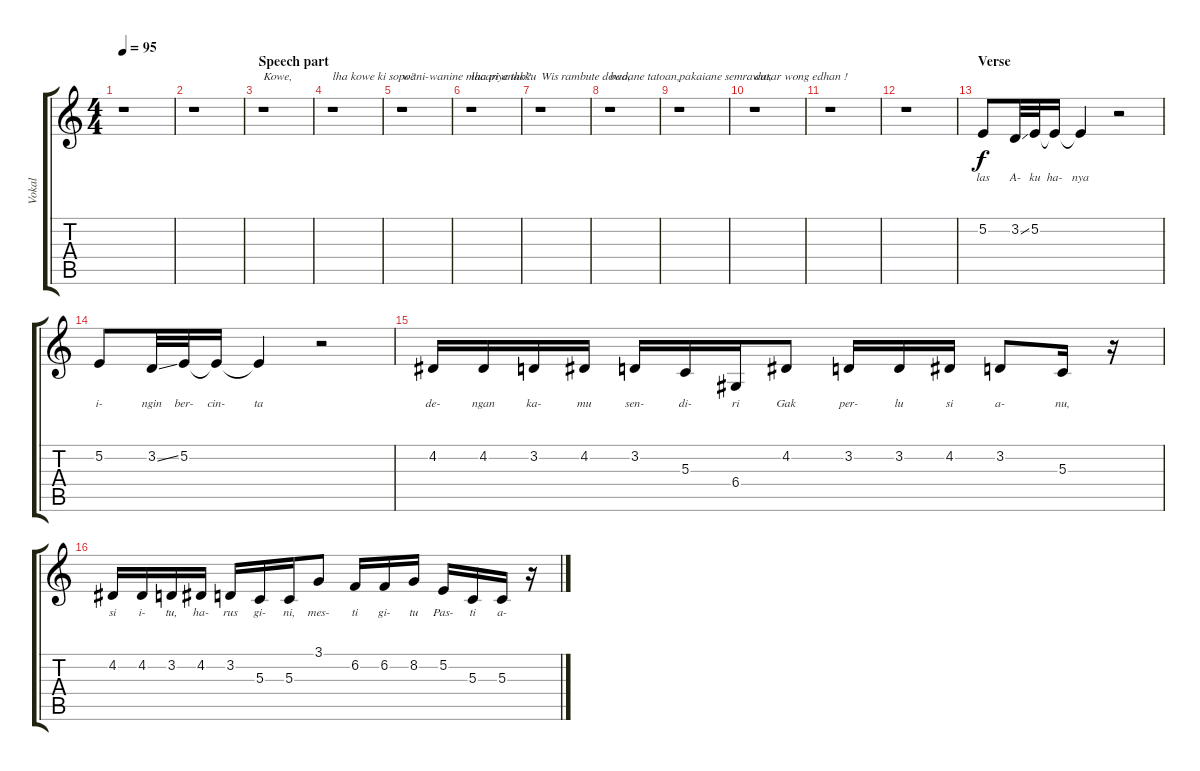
\track ("Vokal" "Vokal") {instrument brasssection}
\staff {score tabs}
\tuning (E4 B3 G3 D3 A2 E2) {hide}
\ts (4 4)
\tempo 95
\clef g2
\ks c
r.1{dy f} |
r.1 |
\section ("" "Speech part")
r.1{txt "Kowe,"} |
r.1{txt "lha kowe ki sopo?"} |
r.1{txt "wani-wanine macari anakku"} |
r.1{txt "lha piye tho?"} |
r.1{txt "Wis rambute dowo,"} |
r.1{txt "badane tatoan,"} |
r.1{txt "pakaiane semrawut,"} |
r.1{txt "dasar wong edhan !"} |
r.1 |
r.1 |
\section ("" "Verse")
5.2.8{lyrics (0 "las") lyrics (1 "") lyrics (2 "") lyrics (3 "") lyrics (4 "")} 3.2{ss}.32{lyrics (0 "A-") lyrics (1 "") lyrics (2 "") lyrics (3 "") lyrics (4 "")} 5.2.32{lyrics (0 "ku") lyrics (1 "") lyrics (2 "") lyrics (3 "") lyrics (4 "")} 5.2{t}.16{lyrics (0 "ha-") lyrics (1 "") lyrics (2 "") lyrics (3 "") lyrics (4 "")} 5.2{t}.4{lyrics (0 "nya") lyrics (1 "") lyrics (2 "") lyrics (3 "") lyrics (4 "")} r.2 |
5.2.8{lyrics (0 "i-") lyrics (1 "") lyrics (2 "") lyrics (3 "") lyrics (4 "")} 3.2{ss}.32{lyrics (0 "ngin") lyrics (1 "") lyrics (2 "") lyrics (3 "") lyrics (4 "")} 5.2.32{lyrics (0 "ber-") lyrics (1 "") lyrics (2 "") lyrics (3 "") lyrics (4 "")} 5.2{t}.16{lyrics (0 "cin-") lyrics (1 "") lyrics (2 "") lyrics (3 "") lyrics (4 "")} 5.2{t}.4{lyrics (0 "ta") lyrics (1 "") lyrics (2 "") lyrics (3 "") lyrics (4 "")} r.2 |
4.2.16{lyrics (0 "de-") lyrics (1 "") lyrics (2 "") lyrics (3 "") lyrics (4 "")} 4.2.16{lyrics (0 "ngan") lyrics (1 "") lyrics (2 "") lyrics (3 "") lyrics (4 "")} 3.2.16{lyrics (0 "ka-") lyrics (1 "") lyrics (2 "") lyrics (3 "") lyrics (4 "")} 4.2.16{lyrics (0 "mu") lyrics (1 "") lyrics (2 "") lyrics (3 "") lyrics (4 "")} 3.2.16{lyrics (0 "sen-") lyrics (1 "") lyrics (2 "") lyrics (3 "") lyrics (4 "")} 5.3.16{lyrics (0 "di-") lyrics (1 "") lyrics (2 "") lyrics (3 "") lyrics (4 "")} 6.4.16{lyrics (0 "ri") lyrics (1 "") lyrics (2 "") lyrics (3 "") lyrics (4 "")} 4.2.8{lyrics (0 "Gak") lyrics (1 "") lyrics (2 "") lyrics (3 "") lyrics (4 "")} 3.2.16{lyrics (0 "per-") lyrics (1 "") lyrics (2 "") lyrics (3 "") lyrics (4 "")} 3.2.16{lyrics (0 "lu") lyrics (1 "") lyrics (2 "") lyrics (3 "") lyrics (4 "")} 4.2.16{lyrics (0 "si") lyrics (1 "") lyrics (2 "") lyrics (3 "") lyrics (4 "")} 3.2.8{lyrics (0 "a-") lyrics (1 "") lyrics (2 "") lyrics (3 "") lyrics (4 "")} 5.3.16{lyrics (0 "nu,") lyrics (1 "") lyrics (2 "") lyrics (3 "") lyrics (4 "")} r.16 |
4.2.16{lyrics (0 "si") lyrics (1 "") lyrics (2 "") lyrics (3 "") lyrics (4 "")} 4.2.16{lyrics (0 "i-") lyrics (1 "") lyrics (2 "") lyrics (3 "") lyrics (4 "")} 3.2.16{lyrics (0 "tu,") lyrics (1 "") lyrics (2 "") lyrics (3 "") lyrics (4 "")} 4.2.16{lyrics (0 "ha-") lyrics (1 "") lyrics (2 "") lyrics (3 "") lyrics (4 "")} 3.2.16{lyrics (0 "rus") lyrics (1 "") lyrics (2 "") lyrics (3 "") lyrics (4 "")} 5.3.16{lyrics (0 "gi-") lyrics (1 "") lyrics (2 "") lyrics (3 "") lyrics (4 "")} 5.3.16{lyrics (0 "ni,") lyrics (1 "") lyrics (2 "") lyrics (3 "") lyrics (4 "")} 3.1.8{lyrics (0 "mes-") lyrics (1 "") lyrics (2 "") lyrics (3 "") lyrics (4 "")} 6.2.16{lyrics (0 "ti") lyrics (1 "") lyrics (2 "") lyrics (3 "") lyrics (4 "")} 6.2.16{lyrics (0 "gi-") lyrics (1 "") lyrics (2 "") lyrics (3 "") lyrics (4 "")} 8.2.16{lyrics (0 "tu") lyrics (1 "") lyrics (2 "") lyrics (3 "") lyrics (4 "")} 5.2.16{lyrics (0 "Pas-") lyrics (1 "") lyrics (2 "") lyrics (3 "") lyrics (4 "")} 5.3.16{lyrics (0 "ti") lyrics (1 "") lyrics (2 "") lyrics (3 "") lyrics (4 "")} 5.3.16{lyrics (0 "a-") lyrics (1 "") lyrics (2 "") lyrics (3 "") lyrics (4 "")} r.16
